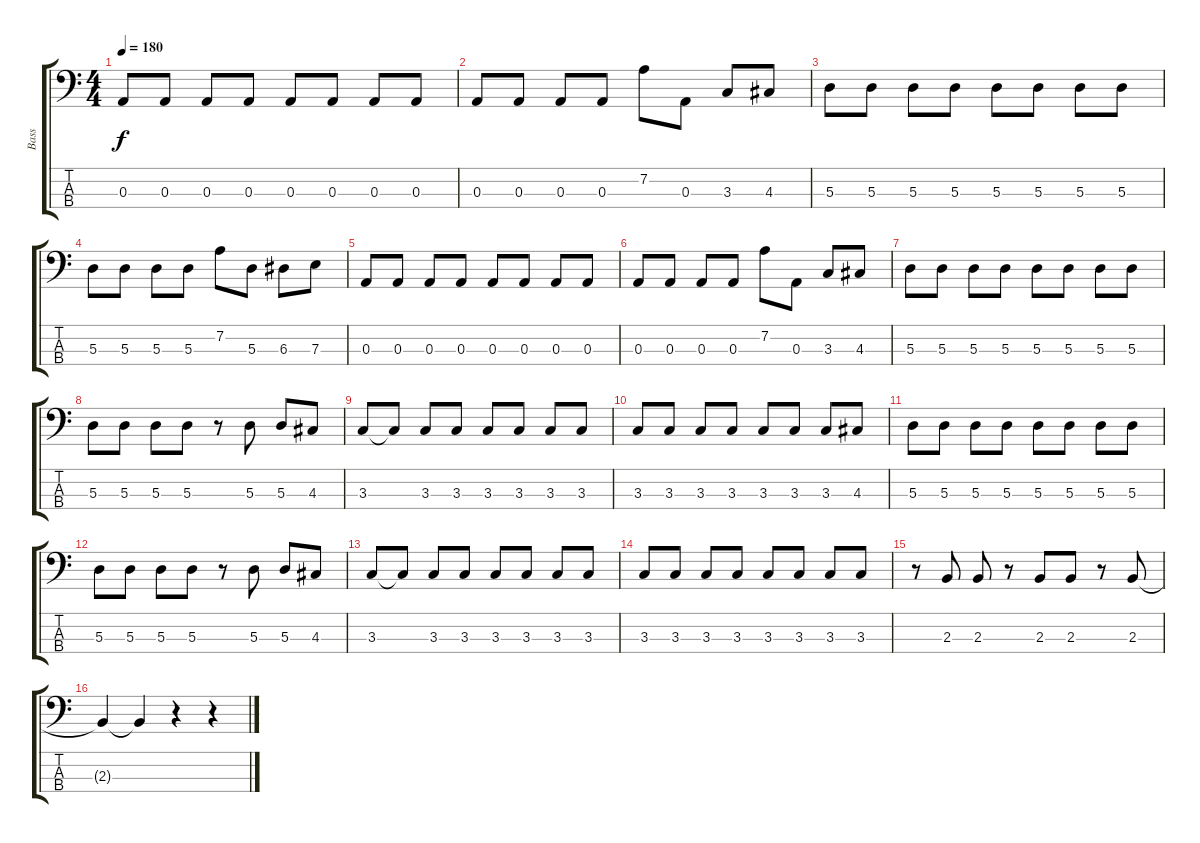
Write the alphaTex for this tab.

\track ("Bass" "Bass") {instrument electricbassfinger}
\staff {score tabs}
\tuning (G2 D2 A1 E1) {hide}
\ts (4 4)
\tempo 180
\clef f4
\ks c
0.3.8{dy f} 0.3.8 0.3.8 0.3.8 0.3.8 0.3.8 0.3.8 0.3.8 |
0.3.8 0.3.8 0.3.8 0.3.8 7.2.8 0.3.8 3.3.8 4.3.8 |
5.3.8 5.3.8 5.3.8 5.3.8 5.3.8 5.3.8 5.3.8 5.3.8 |
5.3.8 5.3.8 5.3.8 5.3.8 7.2.8 5.3.8 6.3.8 7.3.8 |
0.3.8 0.3.8 0.3.8 0.3.8 0.3.8 0.3.8 0.3.8 0.3.8 |
0.3.8 0.3.8 0.3.8 0.3.8 7.2.8 0.3.8 3.3.8 4.3.8 |
5.3.8 5.3.8 5.3.8 5.3.8 5.3.8 5.3.8 5.3.8 5.3.8 |
5.3.8 5.3.8 5.3.8 5.3.8 r.8 5.3.8 5.3.8 4.3.8 |
3.3.8 3.3{t}.8 3.3.8 3.3.8 3.3.8 3.3.8 3.3.8 3.3.8 |
3.3.8 3.3.8 3.3.8 3.3.8 3.3.8 3.3.8 3.3.8 4.3.8 |
5.3.8 5.3.8 5.3.8 5.3.8 5.3.8 5.3.8 5.3.8 5.3.8 |
5.3.8 5.3.8 5.3.8 5.3.8 r.8 5.3.8 5.3.8 4.3.8 |
3.3.8 3.3{t}.8 3.3.8 3.3.8 3.3.8 3.3.8 3.3.8 3.3.8 |
3.3.8 3.3.8 3.3.8 3.3.8 3.3.8 3.3.8 3.3.8 3.3.8 |
r.8 2.3.8 2.3.8 r.8 2.3.8 2.3.8 r.8 2.3.8 |
2.3{t}.4 2.3{t}.4 r.4 r.4
